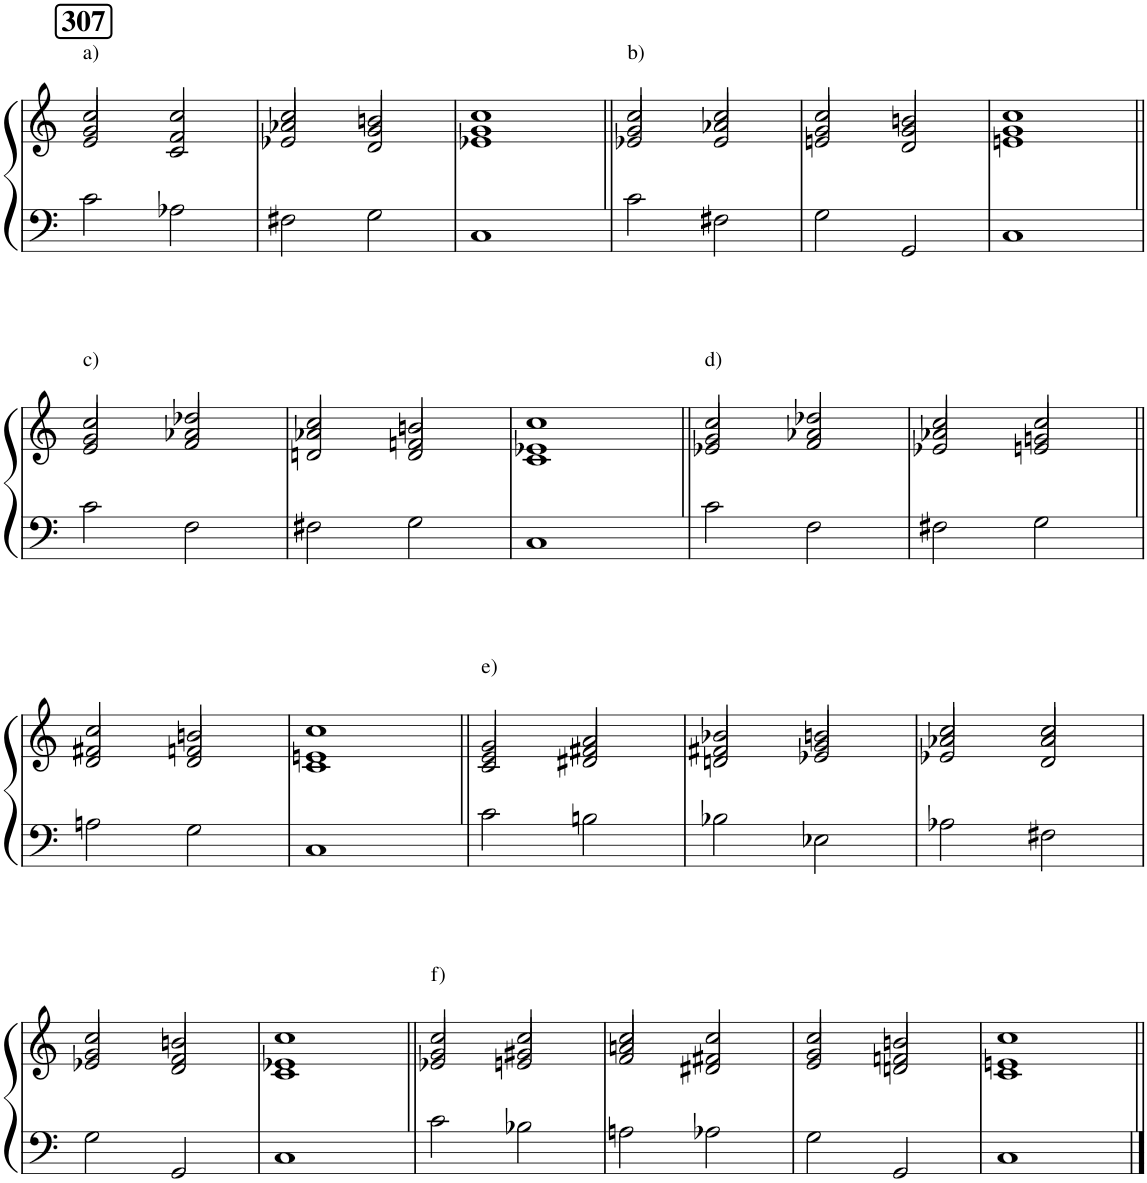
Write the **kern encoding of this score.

**kern	**kern
*part1	*part1
*staff2	*staff1
*I"Piano	*
*I'Pno.	*
*clefF4	*clefG2
*k[]	*k[]
*M2/2	*M2/2
!!LO:REH:place=s1:a:B:cj:fs=14:t=307
=1	=1
*^	*^
*	*	*	*^
!	!	!LO:TX:a:t=a)	!	!
1ryy	2c\	2cc/	2g/	2e/
.	2A-X\	2cc/	2f/	2c/
=2	=2	=2	=2	=2
1ryy	2F#X\	2cc/	2a-X/	2e-X/
.	2G\	2bn/	2g/	2d/
=3	=3	=3	=3	=3
1ryy	1C	1cc	1g	1e-X
=4||	=4||	=4||	=4||	=4||
!	!	!LO:TX:a:t=b)	!	!
1ryy	2c\	2cc/	2g/	2e-X/
.	2F#X\	2cc/	2a-X/	2e-/
=5	=5	=5	=5	=5
1ryy	2G\	2cc/	2g/	2en/
.	2GG/	2bn/	2g/	2d/
=6	=6	=6	=6	=6
1ryy	1C	1cc	1g	1en
!!LO:LB:g=z	!!	!!
=7||	=7||	=7||	=7||	=7||
!	!	!LO:TX:a:t=c)	!	!
1ryy	2c\	2cc/	2g/	2e/
.	2F\	2dd-X/	2a-X/	2f/
=8	=8	=8	=8	=8
1ryy	2F#X\	2cc/	2a-X/	2dn/
.	2G\	2bn/	2fn/	2d/
=9	=9	=9	=9	=9
1ryy	1C	1cc	1e-X	1c
=10||	=10||	=10||	=10||	=10||
!	!	!LO:TX:a:t=d)	!	!
1ryy	2c\	2cc/	2g/	2e-X/
.	2F\	2dd-X/	2a-X/	2f/
=11	=11	=11	=11	=11
1ryy	2F#X\	2cc/	2a-X/	2e-X/
.	2G\	2cc/	2gn/	2en/
!!LO:LB:g=z	!!	!!
=12||	=12||	=12||	=12||	=12||
1ryy	2An\	2cc/	2f#X/	2d/
.	2G\	2bn/	2fn/	2d/
=13	=13	=13	=13	=13
1ryy	1C	1cc	1en	1c
=14||	=14||	=14||	=14||	=14||
!	!	!LO:TX:a:t=e)	!	!
1ryy	2c\	2g/	2e/	2c/
.	2Bn\	2a/	2f#X/	2d#X/
=15	=15	=15	=15	=15
1ryy	2B-X\	2b-X/	2f#X/	2dn/
.	2E-X\	2bn/	2g/	2e-X/
=16	=16	=16	=16	=16
1ryy	2A-X\	2cc/	2a-X/	2e-X/
.	2F#X\	2cc/	2a-/	2d/
!!LO:LB:g=z	!!	!!
=17	=17	=17	=17	=17
1ryy	2G\	2cc/	2g/	2e-X/
.	2GG/	2bn/	2f/	2d/
=18	=18	=18	=18	=18
1ryy	1C	1cc	1e-X	1c
=19||	=19||	=19||	=19||	=19||
!	!	!LO:TX:a:t=f)	!	!
1ryy	2c\	2cc/	2g/	2e-X/
.	2B-X\	2cc/	2g#X/	2en/
=20	=20	=20	=20	=20
1ryy	2An\	2cc/	2an/	2f/
.	2A-X\	2cc/	2f#X/	2d#X/
=21	=21	=21	=21	=21
1ryy	2G\	2cc/	2g/	2e/
.	2GG/	2bn/	2fn/	2dn/
=22	=22	=22	=22	=22
1ryy	1C	1cc	1en	1c
*v	*v	*	*	*
*	*v	*v	*v
=||	=||
*-	*-
